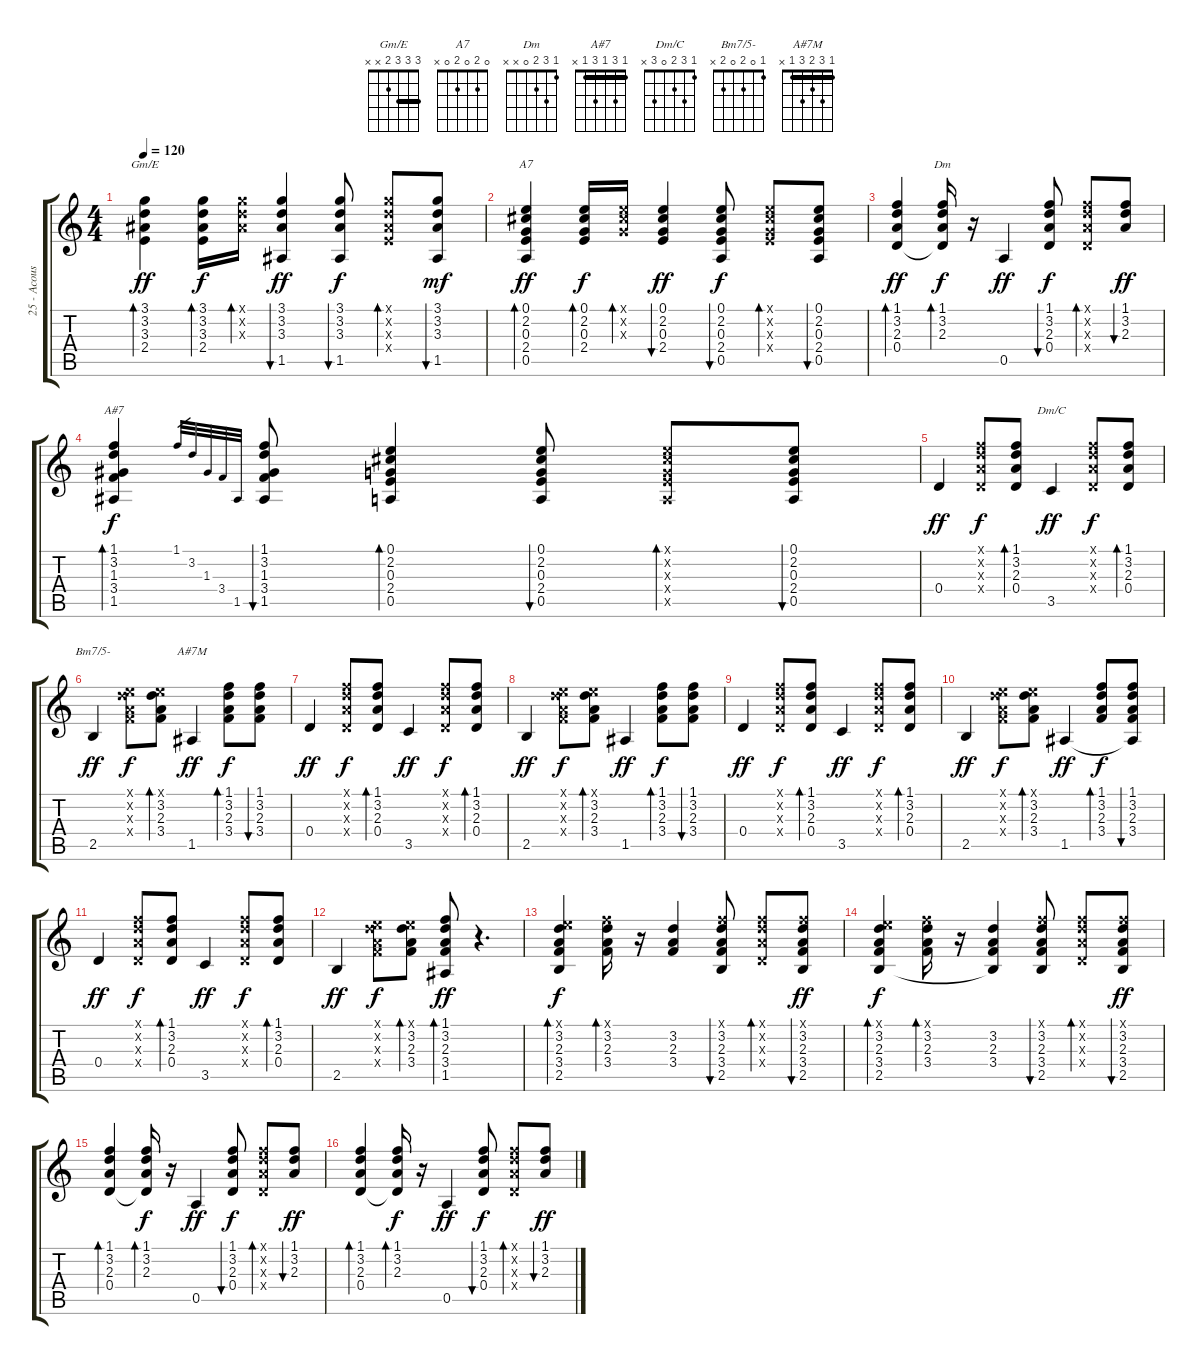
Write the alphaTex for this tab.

\track ("25 - Acoustic Guitar (steel)" "25 - Acous") {instrument acousticguitarsteel}
\staff {score tabs}
\tuning (E4 B3 G3 D3 A2 E2) {hide}
\chord ("Gm/E" 3 3 3 2 x x) {barre 3}
\chord ("A7" 0 2 0 2 0 x)
\chord ("Dm" 1 3 2 0 x x)
\chord ("A#7" 1 3 1 3 1 x) {barre 1}
\chord ("Dm/C" 1 3 2 0 3 x)
\chord ("Bm7/5-" 1 0 2 0 2 x)
\chord ("A#7M" 1 3 2 3 1 x) {barre 1}
\ts (4 4)
\tempo 120
\clef g2
\ks c
(3.1 3.2 3.3 2.4).4{bd 30 ch "Gm/E" dy ff} (3.1 3.2 3.3 2.4).16{bd 30 dy f} (3.1{x} 3.2{x} 3.3{x}).16{bd 30} (3.1 3.2 3.3 1.5).4{bu 30 dy ff} (3.1 3.2 3.3 1.5).8{bu 30 dy f} (3.1{x} 3.2{x} 3.3{x} 2.4{x}).8{bd 30} (3.1 3.2 3.3 1.5).8{bu 30 dy mf} |
(0.1 2.2 0.3 2.4 0.5).4{bd 30 ch "A7" dy ff} (0.1 2.2 0.3 2.4).16{bd 30 dy f} (0.1{x} 2.2{x} 0.3{x}).16{bd 30} (0.1 2.2 0.3 2.4).4{bu 60 dy ff} (0.1 2.2 0.3 2.4 0.5).8{bu 30 dy f} (0.1{x} 2.2{x} 0.3{x} 2.4{x}).8{bd 30} (0.1 2.2 0.3 2.4 0.5).8{bu 30} |
(1.1 3.2 2.3 0.4).4{bd 60 dy ff} (1.1 3.2 2.3 0.4{t}).16{bd 30 ch "Dm" dy f} r.16 0.5.4{dy ff} (1.1 3.2 2.3 0.4).8{bu 120 dy f} (1.1{x} 3.2{x} 2.3{x} 0.4{x}).8{bd 30} (1.1 3.2 2.3).8{bu 60 dy ff} |
(1.1 3.2 1.3 3.4 1.5).4{bd 60 ch "A#7" dy f} 1.1.32{gr} 3.2.32{gr} 1.3.32{gr} 3.4.32{gr} 1.5.32{gr} (1.1 3.2 1.3 3.4 1.5).8{bu 30} (0.1 2.2 0.3 2.4 0.5).4{bd 60} (0.1 2.2 0.3 2.4 0.5).8{bu 60} (0.1{x} 2.2{x} 0.3{x} 2.4{x} 0.5{x}).8{bd 60} (0.1 2.2 0.3 2.4 0.5).8{bu 60} |
0.4.4{dy ff} (1.1{x} 3.2{x} 2.3{x} 0.4{x}).8{dy f} (1.1 3.2 2.3 0.4).8{bd 30} 3.5.4{ch "Dm/C" dy ff} (1.1{x} 3.2{x} 2.3{x} 0.4{x}).8{dy f} (1.1 3.2 2.3 0.4).8{bd 30} |
2.5.4{ch "Bm7/5-" dy ff} (0.1{x} 3.2{x} 2.3{x} 3.4{x}).8{dy f} (0.1{x} 3.2 2.3 3.4).8{bd 30} 1.5.4{ch "A#7M" dy ff} (1.1 3.2 2.3 3.4).8{bd 30 dy f} (1.1 3.2 2.3 3.4).8{bu 60} |
0.4.4{dy ff} (1.1{x} 3.2{x} 2.3{x} 0.4{x}).8{dy f} (1.1 3.2 2.3 0.4).8{bd 30} 3.5.4{dy ff} (1.1{x} 3.2{x} 2.3{x} 0.4{x}).8{dy f} (1.1 3.2 2.3 0.4).8{bd 30} |
2.5.4{dy ff} (0.1{x} 3.2{x} 2.3{x} 3.4{x}).8{dy f} (0.1{x} 3.2 2.3 3.4).8{bd 30} 1.5.4{dy ff} (1.1 3.2 2.3 3.4).8{bd 30 dy f} (1.1 3.2 2.3 3.4).8{bu 60} |
0.4.4{dy ff} (1.1{x} 3.2{x} 2.3{x} 0.4{x}).8{dy f} (1.1 3.2 2.3 0.4).8{bd 30} 3.5.4{dy ff} (1.1{x} 3.2{x} 2.3{x} 0.4{x}).8{dy f} (1.1 3.2 2.3 0.4).8{bd 30} |
2.5.4{dy ff} (0.1{x} 3.2{x} 2.3{x} 3.4{x}).8{dy f} (0.1{x} 3.2 2.3 3.4).8{bd 30} 1.5.4{dy ff} (1.1 3.2 2.3 3.4).8{bd 30 dy f} (1.1 3.2 2.3 3.4 1.5{t}).8{bu 60} |
0.4.4{dy ff} (1.1{x} 3.2{x} 2.3{x} 0.4{x}).8{dy f} (1.1 3.2 2.3 0.4).8{bd 30} 3.5.4{dy ff} (1.1{x} 3.2{x} 2.3{x} 0.4{x}).8{dy f} (1.1 3.2 2.3 0.4).8{bd 30} |
2.5.4{dy ff} (0.1{x} 3.2{x} 2.3{x} 3.4{x}).8{dy f} (0.1{x} 3.2 2.3 3.4).8{bd 30} (1.1 3.2 2.3 3.4 1.5).8{bd 60 dy ff} r.4{d} |
(0.1{x} 3.2 2.3 3.4 2.5).4{bd 60 dy f} (1.1{x} 3.2 2.3 3.4).16{bd 60} r.16 (3.2 2.3 3.4).4 (1.1{x} 3.2 2.3 3.4 2.5).8{bu 120} (1.1{x} 3.2{x} 2.3{x} 0.4{x}).8{bd 30} (1.1{x} 3.2 2.3 3.4 2.5).8{bu 60 dy ff} |
(0.1{x} 3.2 2.3 3.4 2.5).4{bd 60 dy f} (1.1{x} 3.2 2.3 3.4).16{bd 30} r.16 (3.2 2.3 3.4 2.5{t}).4 (1.1{x} 3.2 2.3 3.4 2.5).8{bu 120} (1.1{x} 3.2{x} 2.3{x} 0.4{x}).8{bd 30} (1.1{x} 3.2 2.3 3.4 2.5).8{bu 60 dy ff} |
(1.1 3.2 2.3 0.4).4{bd 60} (1.1 3.2 2.3 0.4{t}).16{bd 30 dy f} r.16 0.5.4{dy ff} (1.1 3.2 2.3 0.4).8{bu 120 dy f} (1.1{x} 3.2{x} 2.3{x} 0.4{x}).8{bd 30} (1.1 3.2 2.3).8{bu 60 dy ff} |
(1.1 3.2 2.3 0.4).4{bd 60} (1.1 3.2 2.3 0.4{t}).16{bd 30 dy f} r.16 0.5.4{dy ff} (1.1 3.2 2.3 0.4).8{bu 120 dy f} (1.1{x} 3.2{x} 2.3{x} 0.4{x}).8{bd 30} (1.1 3.2 2.3).8{bu 60 dy ff}
